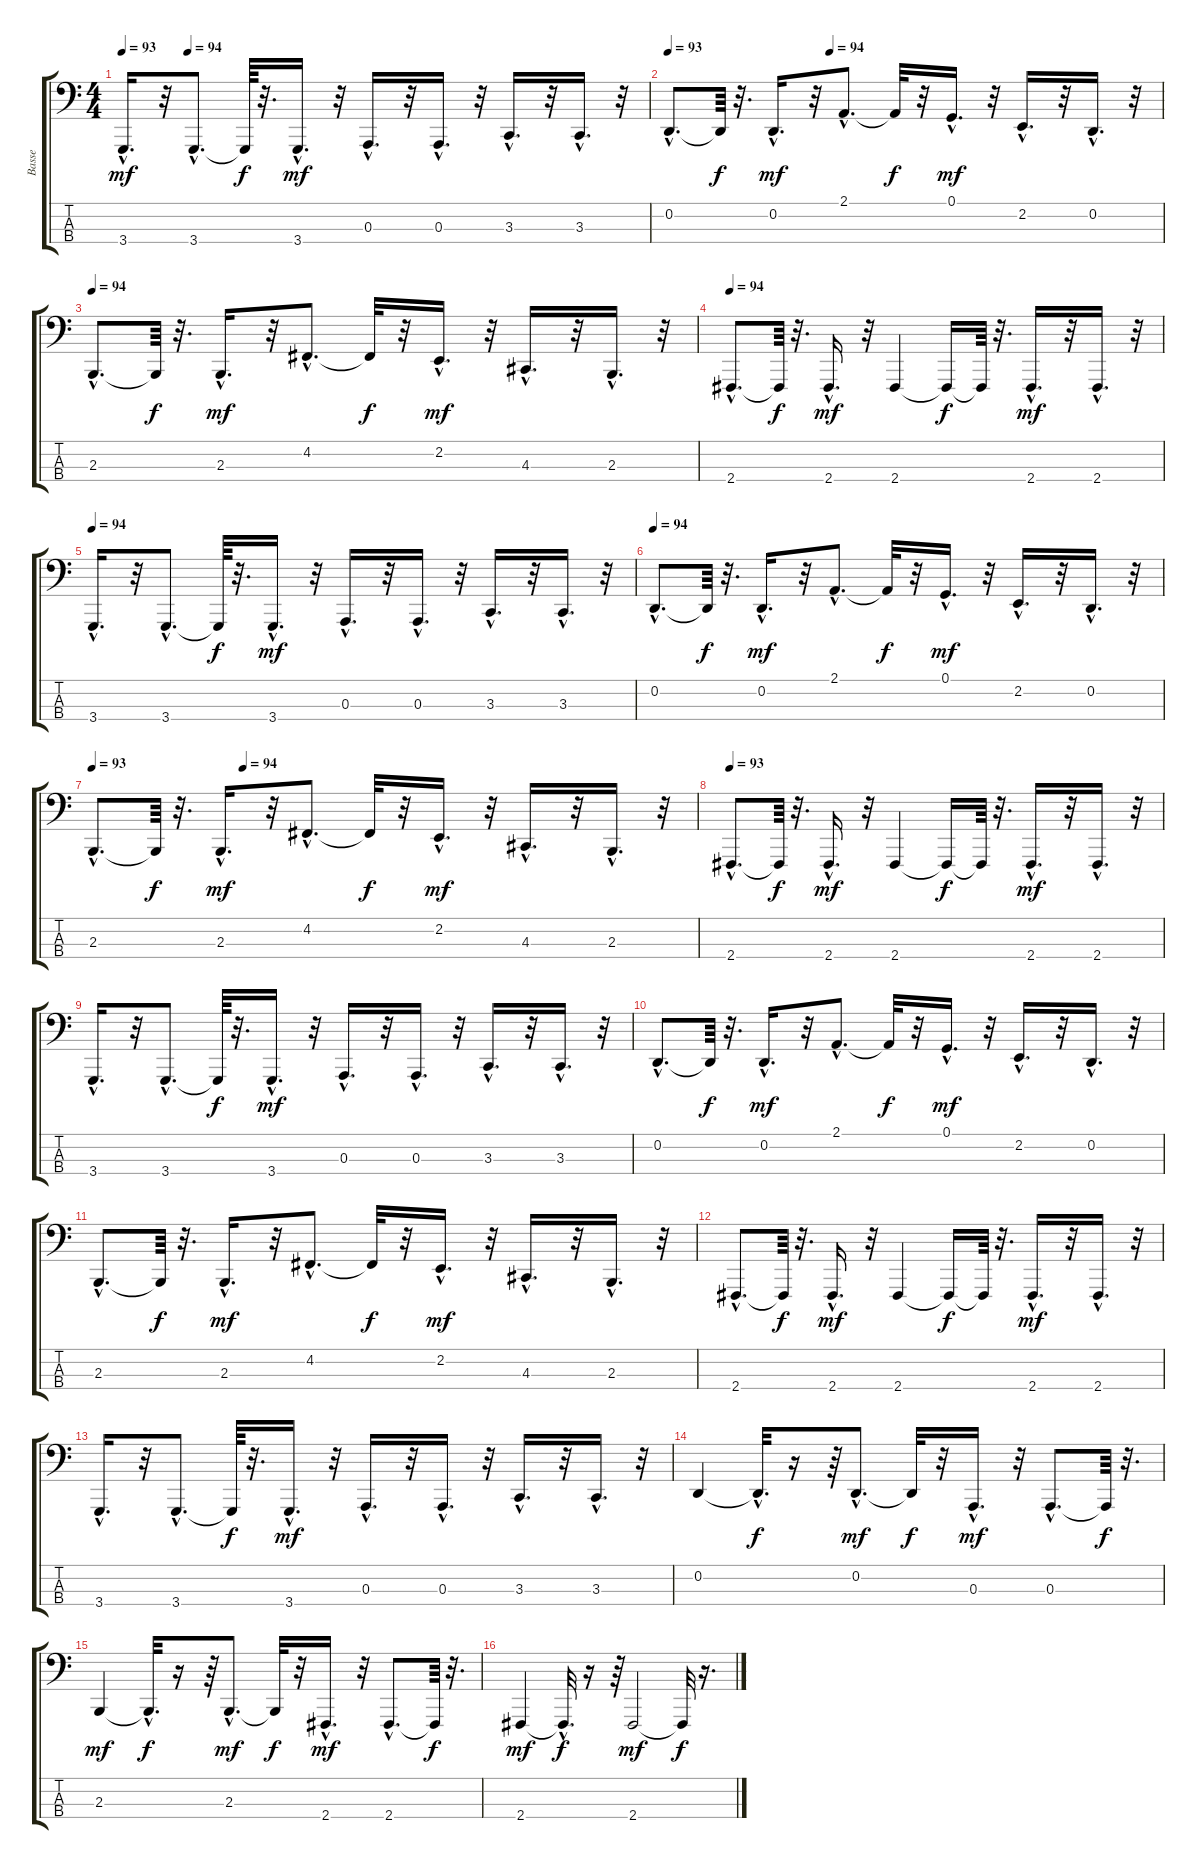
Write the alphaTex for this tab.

\track ("Basse" "Basse") {instrument woodblock}
\staff {score tabs}
\tuning (G2 D2 A1 E1) {hide}
\ts (4 4)
\tempo 93
\tempo (94 0.125)
\clef f4
\ks c
3.4{hac}.16{d dy mf} r.32 3.4{hac}.8{d} 3.4{t}.64{dy f} r.32{d} 3.4{hac}.16{d dy mf} r.32 0.3{hac}.16{d} r.32 0.3{hac}.16{d} r.32 3.3{hac}.16{d} r.32 3.3{hac}.16{d} r.32 |
\tempo 93
\tempo (94 0.328125)
0.2{hac}.8{d} 0.2{t}.64{dy f} r.32{d} 0.2{hac}.16{d dy mf} r.32 2.1{hac}.8{d} 2.1{t}.32{dy f} r.32 0.1{hac}.16{d dy mf} r.32 2.2{hac}.16{d} r.32 0.2{hac}.16{d} r.32 |
\tempo 94
2.3{hac}.8{d} 2.3{t}.64{dy f} r.32{d} 2.3{hac}.16{d dy mf} r.32 4.2{hac}.8{d} 4.2{t}.32{dy f} r.32 2.2{hac}.16{d dy mf} r.32 4.3{hac}.16{d} r.32 2.3{hac}.16{d} r.32 |
\tempo 94
2.4{hac}.8{d} 2.4{t}.64{dy f} r.32{d} 2.4{hac}.16{d dy mf} r.32 2.4.4 2.4{t}.16{dy f} 2.4{t}.64 r.32{d} 2.4{hac}.16{d dy mf} r.32 2.4{hac}.16{d} r.32 |
\tempo 94
3.4{hac}.16{d} r.32 3.4{hac}.8{d} 3.4{t}.64{dy f} r.32{d} 3.4{hac}.16{d dy mf} r.32 0.3{hac}.16{d} r.32 0.3{hac}.16{d} r.32 3.3{hac}.16{d} r.32 3.3{hac}.16{d} r.32 |
\tempo 94
0.2{hac}.8{d} 0.2{t}.64{dy f} r.32{d} 0.2{hac}.16{d dy mf} r.32 2.1{hac}.8{d} 2.1{t}.32{dy f} r.32 0.1{hac}.16{d dy mf} r.32 2.2{hac}.16{d} r.32 0.2{hac}.16{d} r.32 |
\tempo 93
\tempo (94 0.25)
2.3{hac}.8{d} 2.3{t}.64{dy f} r.32{d} 2.3{hac}.16{d dy mf} r.32 4.2{hac}.8{d} 4.2{t}.32{dy f} r.32 2.2{hac}.16{d dy mf} r.32 4.3{hac}.16{d} r.32 2.3{hac}.16{d} r.32 |
\tempo 93
2.4{hac}.8{d} 2.4{t}.64{dy f} r.32{d} 2.4{hac}.16{d dy mf} r.32 2.4.4 2.4{t}.16{dy f} 2.4{t}.64 r.32{d} 2.4{hac}.16{d dy mf} r.32 2.4{hac}.16{d} r.32 |
3.4{hac}.16{d} r.32 3.4{hac}.8{d} 3.4{t}.64{dy f} r.32{d} 3.4{hac}.16{d dy mf} r.32 0.3{hac}.16{d} r.32 0.3{hac}.16{d} r.32 3.3{hac}.16{d} r.32 3.3{hac}.16{d} r.32 |
0.2{hac}.8{d} 0.2{t}.64{dy f} r.32{d} 0.2{hac}.16{d dy mf} r.32 2.1{hac}.8{d} 2.1{t}.32{dy f} r.32 0.1{hac}.16{d dy mf} r.32 2.2{hac}.16{d} r.32 0.2{hac}.16{d} r.32 |
2.3{hac}.8{d} 2.3{t}.64{dy f} r.32{d} 2.3{hac}.16{d dy mf} r.32 4.2{hac}.8{d} 4.2{t}.32{dy f} r.32 2.2{hac}.16{d dy mf} r.32 4.3{hac}.16{d} r.32 2.3{hac}.16{d} r.32 |
2.4{hac}.8{d} 2.4{t}.64{dy f} r.32{d} 2.4{hac}.16{d dy mf} r.32 2.4.4 2.4{t}.16{dy f} 2.4{t}.64 r.32{d} 2.4{hac}.16{d dy mf} r.32 2.4{hac}.16{d} r.32 |
3.4{hac}.16{d} r.32 3.4{hac}.8{d} 3.4{t}.64{dy f} r.32{d} 3.4{hac}.16{d dy mf} r.32 0.3{hac}.16{d} r.32 0.3{hac}.16{d} r.32 3.3{hac}.16{d} r.32 3.3{hac}.16{d} r.32 |
0.2.4 0.2{hac t}.32{d dy f} r.16 r.64 0.2{hac}.8{d dy mf} 0.2{t}.32{dy f} r.32 0.3{hac}.16{d dy mf} r.32 0.3{hac}.8{d} 0.3{t}.64{dy f} r.32{d} |
2.3.4{dy mf} 2.3{hac t}.32{d dy f} r.16 r.64 2.3{hac}.8{d dy mf} 2.3{t}.32{dy f} r.32 2.4{hac}.16{d dy mf} r.32 2.4{hac}.8{d} 2.4{t}.64{dy f} r.32{d} |
2.4.4{dy mf} 2.4{hac t}.32{d dy f} r.16 r.64 2.4.2{dy mf} 2.4{t}.32{dy f} r.16{d}
